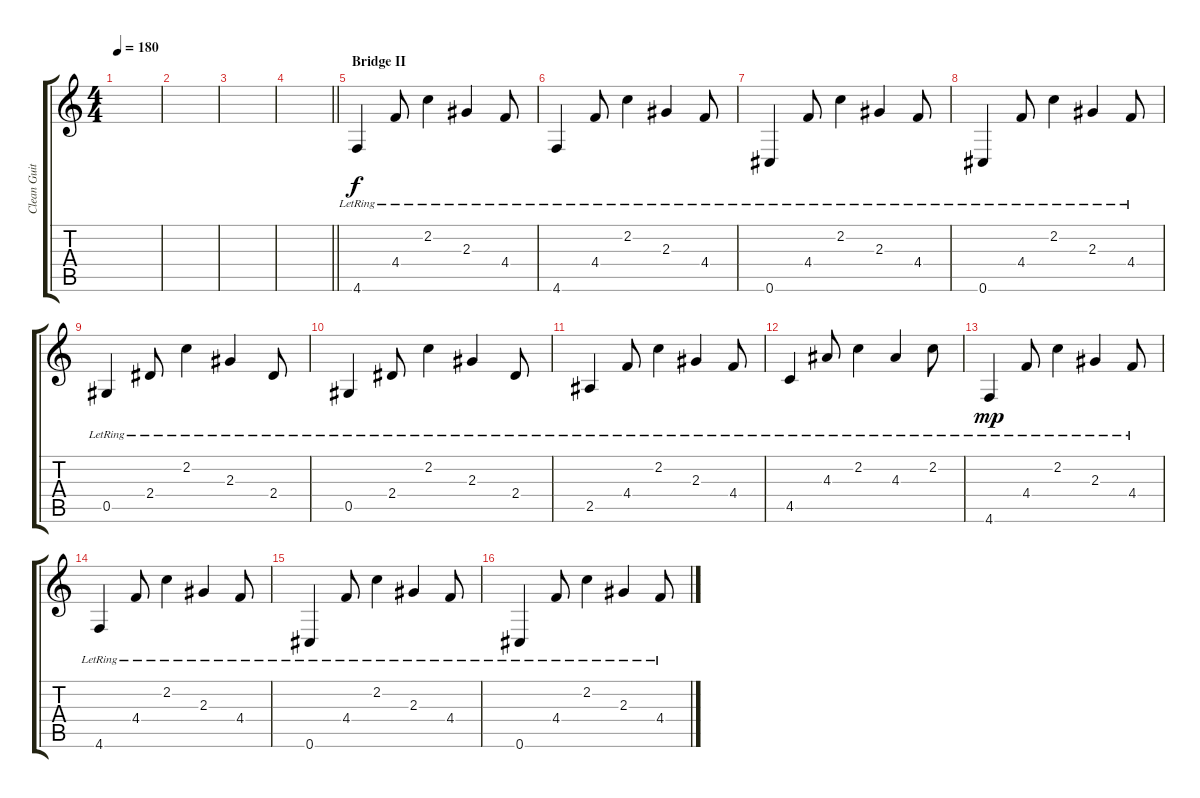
\track ("Clean Guitar" "Clean Guit") {instrument electricguitarclean}
\staff {score tabs}
\tuning (Eb4 Bb3 Gb3 Db3 Ab2 Db2) {hide}
\ts (4 4)
\tempo 180
\clef g2
\ks c
|
|
|
\barLineRight lightlight
|
\section ("" "Bridge II")
4.6{lr}.4 4.4{lr}.8 2.2{lr}.4 2.3{lr}.4 4.4{lr}.8 |
4.6{lr}.4 4.4{lr}.8 2.2{lr}.4 2.3{lr}.4 4.4{lr}.8 |
0.6{lr}.4 4.4{lr}.8 2.2{lr}.4 2.3{lr}.4 4.4{lr}.8 |
0.6{lr}.4 4.4{lr}.8 2.2{lr}.4 2.3{lr}.4 4.4{lr}.8 |
0.5{lr}.4 2.4{lr}.8 2.2{lr}.4 2.3{lr}.4 2.4{lr}.8 |
0.5{lr}.4 2.4{lr}.8 2.2{lr}.4 2.3{lr}.4 2.4{lr}.8 |
2.5{lr}.4 4.4{lr}.8 2.2{lr}.4 2.3{lr}.4 4.4{lr}.8 |
4.5{lr}.4 4.3{lr}.8 2.2{lr}.4 4.3{lr}.4 2.2{lr}.8 |
4.6{lr}.4{dy mp} 4.4{lr}.8 2.2{lr}.4 2.3{lr}.4 4.4{lr}.8 |
4.6{lr}.4 4.4{lr}.8 2.2{lr}.4 2.3{lr}.4 4.4{lr}.8 |
0.6{lr}.4 4.4{lr}.8 2.2{lr}.4 2.3{lr}.4 4.4{lr}.8 |
0.6{lr}.4 4.4{lr}.8 2.2{lr}.4 2.3{lr}.4 4.4{lr}.8
